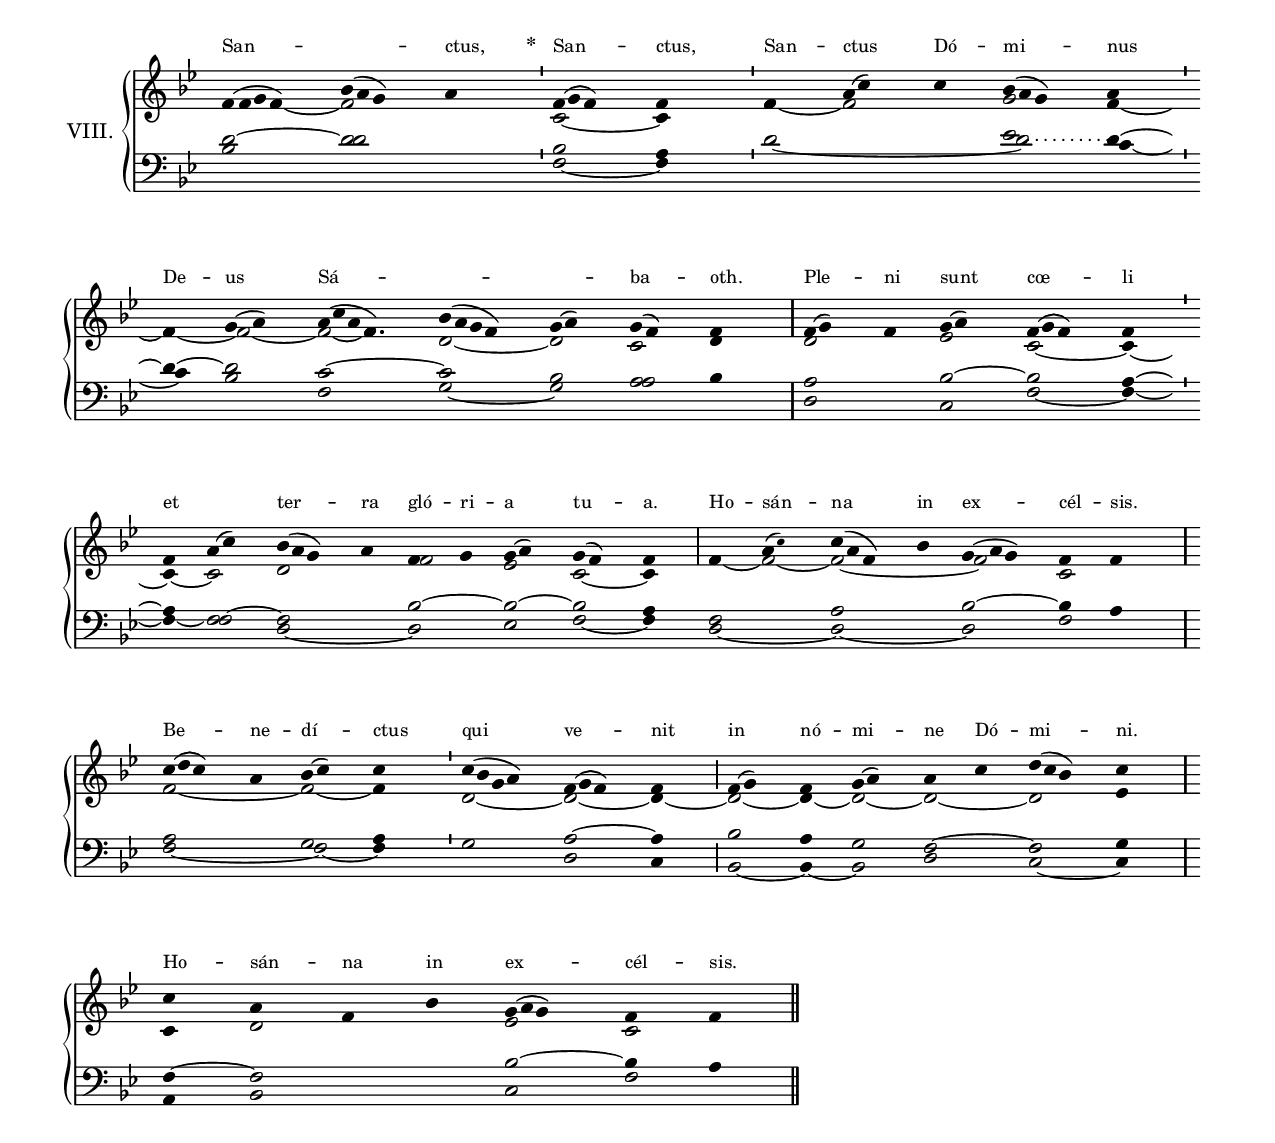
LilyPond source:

\version "2.18"
\include "gregorian.ly"
\include "noh2.ily"

%Page reference: page v.149
%(volume.page)

global = {
 \key f \mixolydian
 \cadenzaOn 
 \override Glissando #'thickness = #2.0
}

chantText = \lyricmode {
San -- _ ctus, 
\set stanza = " * " San -- ctus, San -- ctus Dó -- mi -- nus De -- us Sá -- _ _ ba -- oth. 
Ple -- ni sunt cœ -- li et _ ter -- ra gló -- ri -- a tu -- a. 
Ho -- sán -- na in ex -- cél -- sis. 
Be -- ne -- dí -- ctus qui ve -- nit 
in nó -- mi -- ne Dó -- mi -- ni. 
Ho -- sán -- na in ex -- cél -- sis. }

chantMusic = {
\tieDown   f'4 ( f'4 g'4 f'4) bes'4 ( a'4 g'4) a'4 \divisioMinima
 f'4 ( g'4 f'4) f'4 \divisioMinima
 f'4 a'4 ( c''4) c''4 bes'4 ( a'4 g'4) a'4 \divisioMinima
 \forceBreak
 f'4 g'4 ( a'4) a'4 ( c''4 a'4 f'4.) bes'4 ( a'4 g'4 f'4) g'4 ( a'4) g'4 ( f'4) f'4 \divisioMaxima
 f'4 ( g'4) f'4 g'4 ( a'4) f'4 ( g'4 f'4) f'4 \divisioMinima
 \forceBreak
 f'4 a'4 ( c''4) bes'4 ( a'4 g'4) a'4 f'4 g'4 g'4 ( a'4) g'4 ( f'4) f'4 \divisioMaxima
 f'4 a'4 ( \once \tweak #'font-size #-4 c'' ) c''4 ( a'4 f'4) bes'4 g'4 ( a'4 g'4) f'4 f'4 \divisioMaxima
 \forceBreak
 c''4 ( d''4 c''4) a'4 bes'4 ( c''4) c''4 \divisioMinima
 c''4 ( bes'4 g'4 a'4) f'4 ( g'4 f'4) f'4 \divisioMaior
 f'4 ( g'4) f'4 g'4 ( a'4) a'4 c''4 d''4 ( c''4 bes'4) c''4 \divisioMaxima
 \forceBreak
 c''4 a'4 f'4 bes'4 g'4 ( a'4 g'4) f'4 f'4 \finalis

}

altoMusic = {
r2*3/2 f'4 ~ f'2*4/2 \divisioMinima
c'2*3/2 ~ c'4 \divisioMinima
f'4 ~ f'2*3/2 g'2*3/2 f'4 ~ \divisioMinima
f'4 ~ f'2 ~ f'2*3/2 ~ f'4. d'2*4/2 ~ d'2 c'2 d'4 \divisioMaxima
d'2*3/2 ees'2 c'2*3/2 ~ c'4 ~ \divisioMinima
c'4 ~ c'2 d'2*4/2 f'2 ees'2 c'2 ~ c'4 \divisioMaxima
f'4 ~ f'2 ~ f'2*4/2 ~ f'2*3/2 c'2 \divisioMaxima
f'2*4/2 ~ f'2 ~ f'4 \divisioMinima
d'2*4/2 ~ d'2*3/2 ~ d'4 ~ \divisioMaior
d'2 ~ d'4 ~ d'2 ~ d'2 ~ d'2*3/2 ees'4 \divisioMaxima
c'4 d'2*3/2 ees'2*3/2 c'2 \finalis
}

tenorMusic = {
d'2*4/2 ~ d'2*4/2 \divisioMinima
bes2*3/2 a4 \divisioMinima
r2*4/2 ees'2*3/2 d'4 ~ \divisioMinima
d'4 ~ d'2 c'2*9/4 ~ c'2*4/2 bes2 a2 bes4 \divisioMaxima
a2*3/2 bes2 ~ bes2*3/2 a4 ~ \divisioMinima
a4 \shiftRight f2 ~ f2*4/2 bes2 ~ bes2 ~ bes2 a4 f2*3/2 a2*4/2 bes2*3/2 ~ bes4 a4 \divisioMaxima
a2*4/2 g2 a4 \divisioMinima
g2*4/2 a2*3/2 ~ a4 \divisioMaior
bes2 a4 g2 f2 ~ f2*3/2 g4 \divisioMaxima
f4 ~ f2*3/2 bes2*3/2 ~ bes4 a4 \finalis
}

bassMusic = {
bes2*4/2 \shiftRight d'2*4/2 \divisioMinima
f2*3/2 ~ f4 \divisioMinima
d'2*4/2 ~ d'2*3/2 c'4 ~ \divisioMinima
c'4 bes2 f2*9/4 g2*4/2 ~ g2 \shiftRight a2*3/2 \divisioMaxima
d2*3/2 c2 f2*3/2 ~ f4 ~ \divisioMinima
f4 ~ f2 d2*4/2 ~ d2 ees2 f2 ~ f4 d2*3/2 ~ d2*4/2 ~ d2*3/2 f2 \divisioMaxima
f2*4/2 ~ f2 ~ f4 \divisioMinima
r2*4/2 d2*3/2 c4 \divisioMaior
bes,2 ~ bes,4 ~ bes,2 d2 c2*3/2 ~ c4 \divisioMaxima
a,4 bes,2*3/2 c2*3/2 f2 \finalis
}

voiceLines = {
\voiceLineStyle


s2*16/2
\allowVoiceLineBreak
\voiceLine "down" "down" d'2*3/2 d'2*1/2


}

\score{
  <<
    \new Lyrics
    \new GrandStaff <<
      \set GrandStaff.autoBeaming = ##f
      \set GrandStaff.instrumentName = \markup \center-column {
        "VIII."
      }
      \new Staff = up <<
        \new Voice = "chant" {
          \voiceOne \global \chantMusic
        }
        \new Voice {
          \voiceTwo \global \altoMusic
        }
      >>

      \new Staff = down <<
        \clef bass
        \new Voice {
          \voiceOne \global \tenorMusic
        }
        \new Voice {
          \voiceTwo \global \bassMusic
        }
	\new Voice {
        \voiceThree \global \voiceLines
        }
      >>
    >>
    \context Lyrics {
      \lyricsto chant {
      \chantText
    }
    }
  >>
  \layout{
  }
  
}
